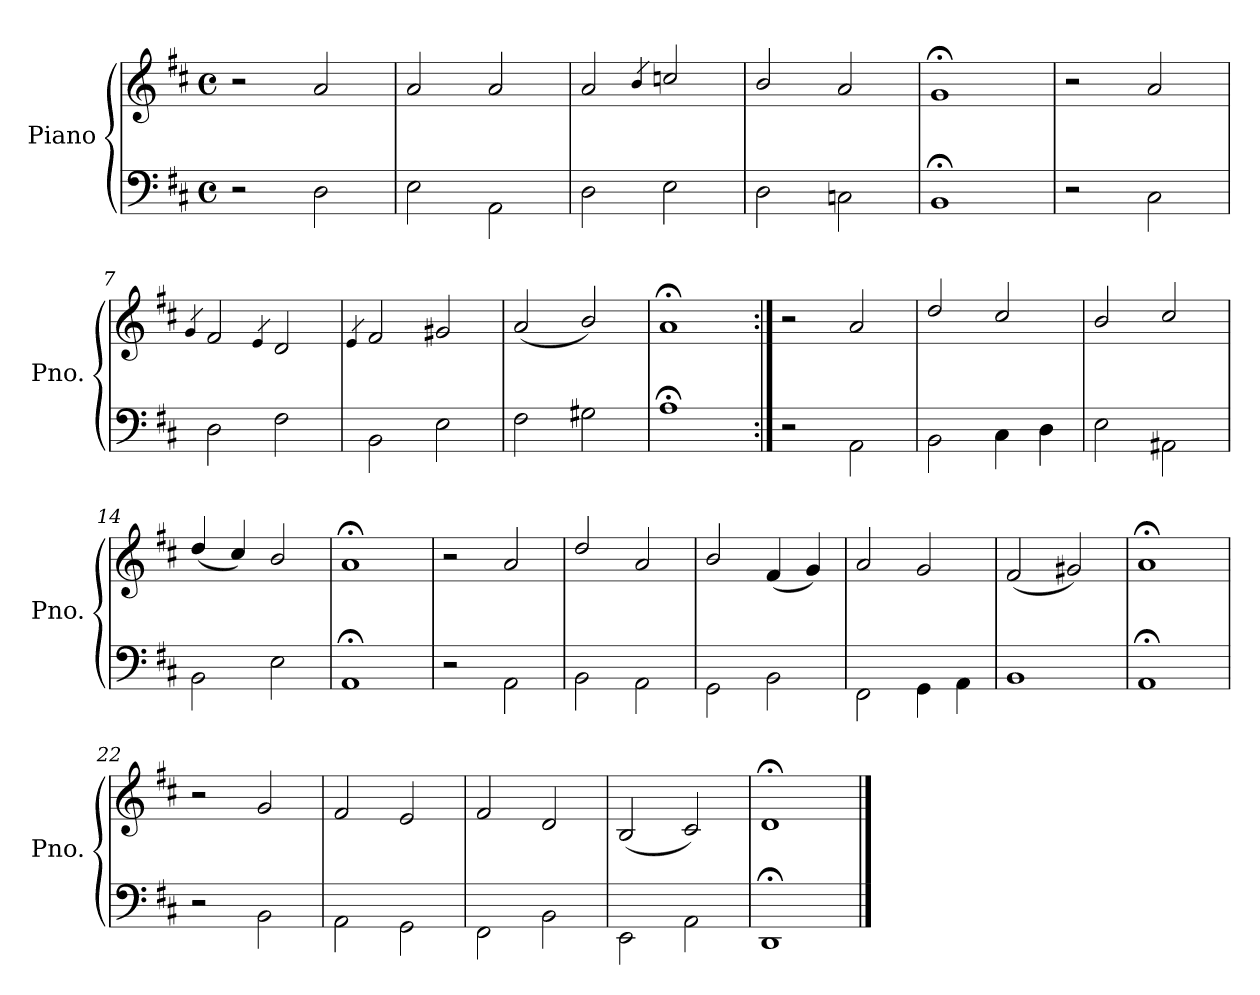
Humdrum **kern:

**kern	**kern
*part1	*part1
*staff2	*staff1
*I"Piano	*
*I'Pno.	*
*clefF4	*clefG2
*k[f#c#]	*k[f#c#]
*D:	*D:
*M4/4	*M4/4
*met(c)	*met(c)
=1	=1
2r	2r
2D\	2a/
=2	=2
2E\	2a/
2AA\	2a/
=3	=3
2D\	2a/
.	4qb/
2E\	2ccn/
=4	=4
2D\	2b/
2Cn\	2a/
=5	=5
1BB;	1g;<
=6	=6
2r	2r
2C#\	2a/
=7	=7
.	4qg/
2D\	2f#/
.	4qe/
2F#\	2d/
=8	=8
.	4qe/
2BB\	2f#/
2E\	2g#X/
=9	=9
2F#\	(2a/
2G#X\	2b/)
=10	=10
1A;	1a;<
!!LO:LB:g=z
=11:|!	=11:|!
2r	2r
2AA\	2a/
=12	=12
2BB\	2dd/
4C#\	2cc#/
4D\	.
=13	=13
2E\	2b/
2AA#X\	2cc#/
=14	=14
2BB\	(4dd/
.	4cc#/)
2E\	2b/
=15	=15
1AA;	1a;<
=16	=16
2r	2r
2AA\	2a/
=17	=17
2BB\	2dd/
2AA\	2a/
=18	=18
2GG\	2b/
2BB\	(4f#/
.	4g/)
=19	=19
2FF#\	2a/
4GG\	2g/
4AA\	.
=20	=20
1BB	(2f#/
.	2g#X/)
=21	=21
1AA;	1a;<
!!LO:LB:g=z
=22	=22
2r	2r
2BB\	2g/
=23	=23
2AA\	2f#/
2GG\	2e/
=24	=24
2FF#\	2f#/
2BB\	2d/
=25	=25
2EE\	(2B/
2AA\	2c#/)
=26	=26
1DD;	1d;<
==	==
*-	*-
